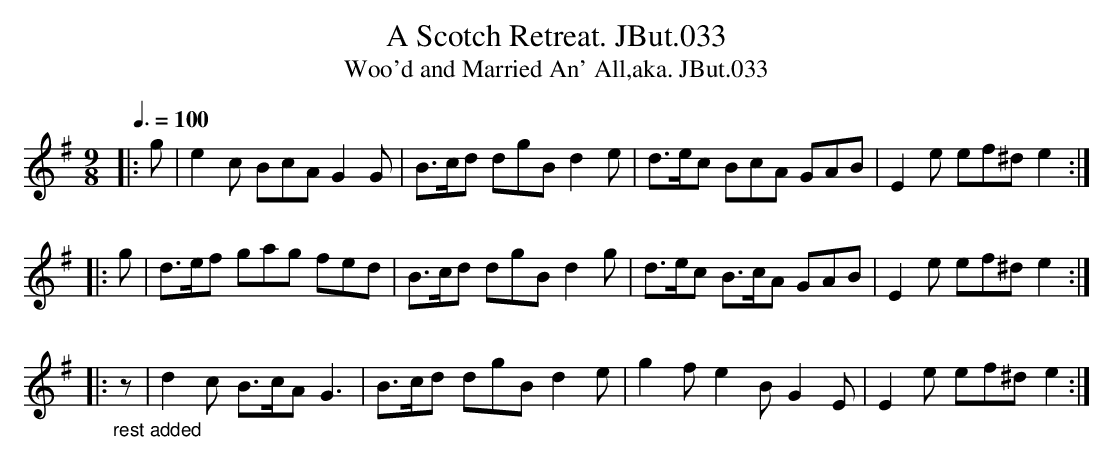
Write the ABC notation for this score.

X:1
T:Scotch Retreat. JBut.033, A
T:Woo'd and Married An' All,aka. JBut.033
M:9/8
L:1/8
Q:3/8=100
K:G
|:g|e2c BcA G2G|B>cd dgB d2e|d>ec BcA GAB|E2e ef^d e2:|
|:g|d>ef gag fed|B>cd dgB d2g|d>ec B>cA GAB|E2e ef^de2:|
|:"_rest added"z|d2c B>cA G3|B>cd dgB d2e|g2f e2B G2E|E2e ef^de2:|
